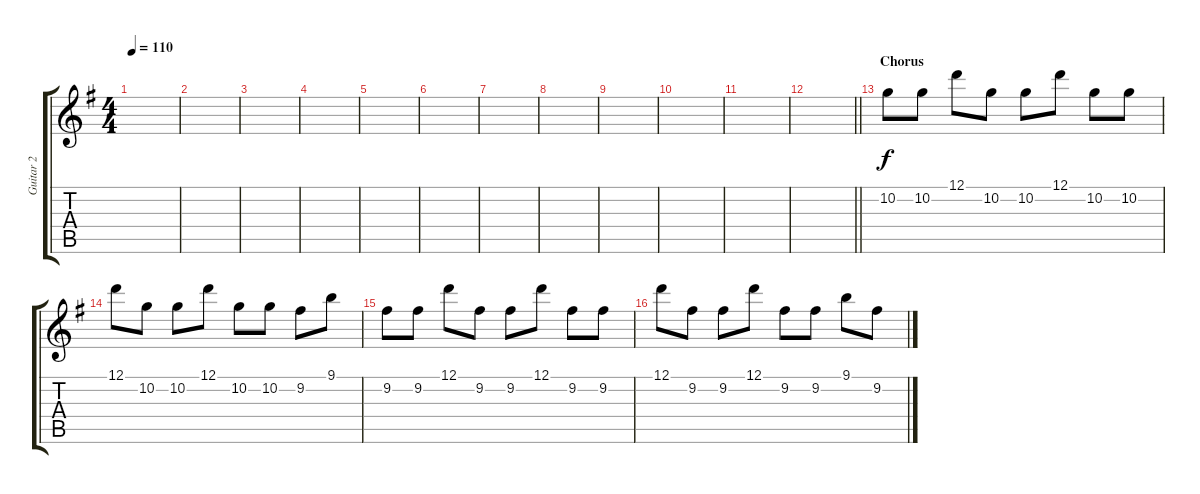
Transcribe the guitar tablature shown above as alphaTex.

\track ("Guitar 2" "Guitar 2") {instrument distortionguitar}
\staff {score tabs}
\tuning (D4 A3 F3 C3 G2 C2) {hide}
\ts (4 4)
\tempo 110
\clef g2
\ks g
|
|
|
|
|
|
|
|
|
|
|
\barLineRight lightlight
|
\section ("" "Chorus")
10.2.8 10.2.8 12.1.8 10.2.8 10.2.8 12.1.8 10.2.8 10.2.8 |
12.1.8 10.2.8 10.2.8 12.1.8 10.2.8 10.2.8 9.2.8 9.1.8 |
9.2.8 9.2.8 12.1.8 9.2.8 9.2.8 12.1.8 9.2.8 9.2.8 |
12.1.8 9.2.8 9.2.8 12.1.8 9.2.8 9.2.8 9.1.8 9.2.8
